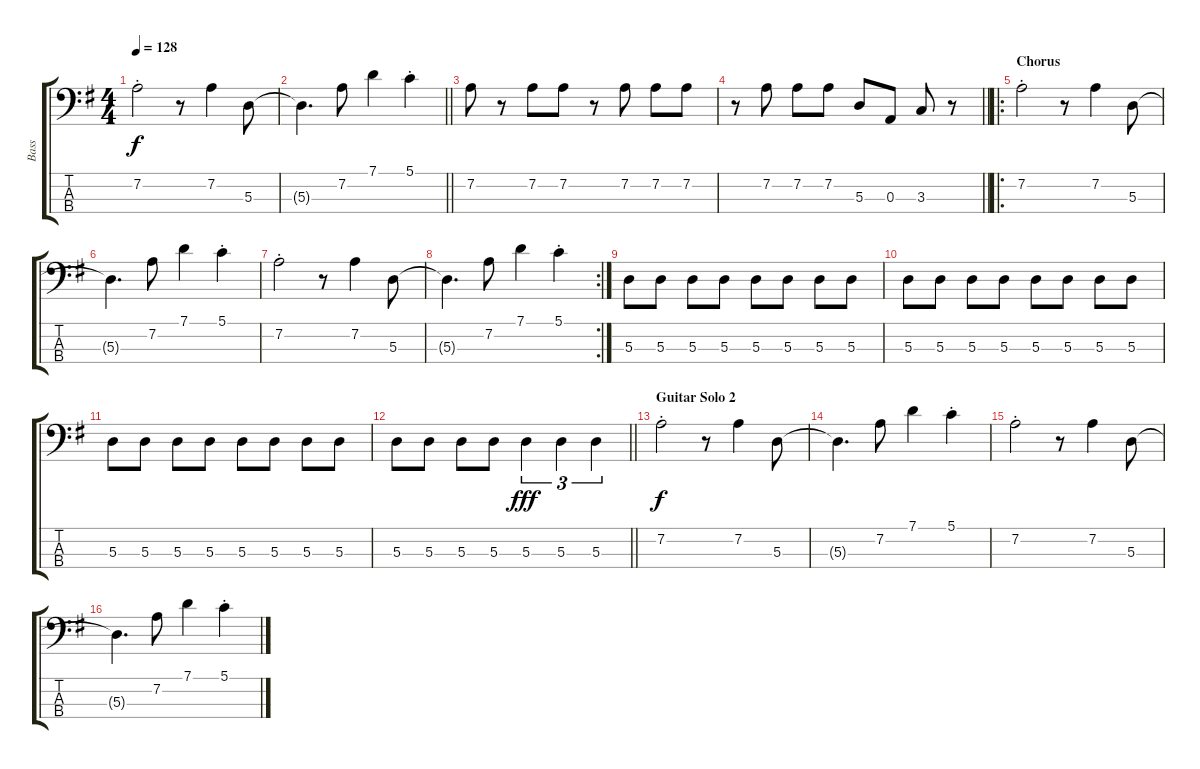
\track ("Bass" "Bass") {instrument electricbassfinger}
\staff {score tabs}
\tuning (G2 D2 A1 E1) {hide}
\ts (4 4)
\tempo 128
\clef f4
\ks g
7.2{st}.2{dy f} r.8 7.2.4 5.3.8 |
\barLineRight lightlight
5.3{t}.4{d} 7.2.8 7.1.4 5.1{st}.4 |
7.2.8 r.8 7.2.8 7.2.8 r.8 7.2.8 7.2.8 7.2.8 |
\barLineRight lightlight
r.8 7.2.8 7.2.8 7.2.8 5.3.8 0.3.8 3.3.8 r.8 |
\ro
\section ("" "Chorus")
7.2{st}.2 r.8 7.2.4 5.3.8 |
5.3{t}.4{d} 7.2.8 7.1.4 5.1{st}.4 |
7.2{st}.2 r.8 7.2.4 5.3.8 |
\rc 2
5.3{t}.4{d} 7.2.8 7.1.4 5.1{st}.4 |
5.3.8 5.3.8 5.3.8 5.3.8 5.3.8 5.3.8 5.3.8 5.3.8 |
5.3.8 5.3.8 5.3.8 5.3.8 5.3.8 5.3.8 5.3.8 5.3.8 |
5.3.8 5.3.8 5.3.8 5.3.8 5.3.8 5.3.8 5.3.8 5.3.8 |
\barLineRight lightlight
5.3.8 5.3.8 5.3.8 5.3.8 5.3.4{tu (3 2) dy fff} 5.3.4{tu (3 2)} 5.3.4{tu (3 2)} |
\section ("" "Guitar Solo 2")
7.2{st}.2{dy f} r.8 7.2.4 5.3.8 |
5.3{t}.4{d} 7.2.8 7.1.4 5.1{st}.4 |
7.2{st}.2 r.8 7.2.4 5.3.8 |
5.3{t}.4{d} 7.2.8 7.1.4 5.1{st}.4
